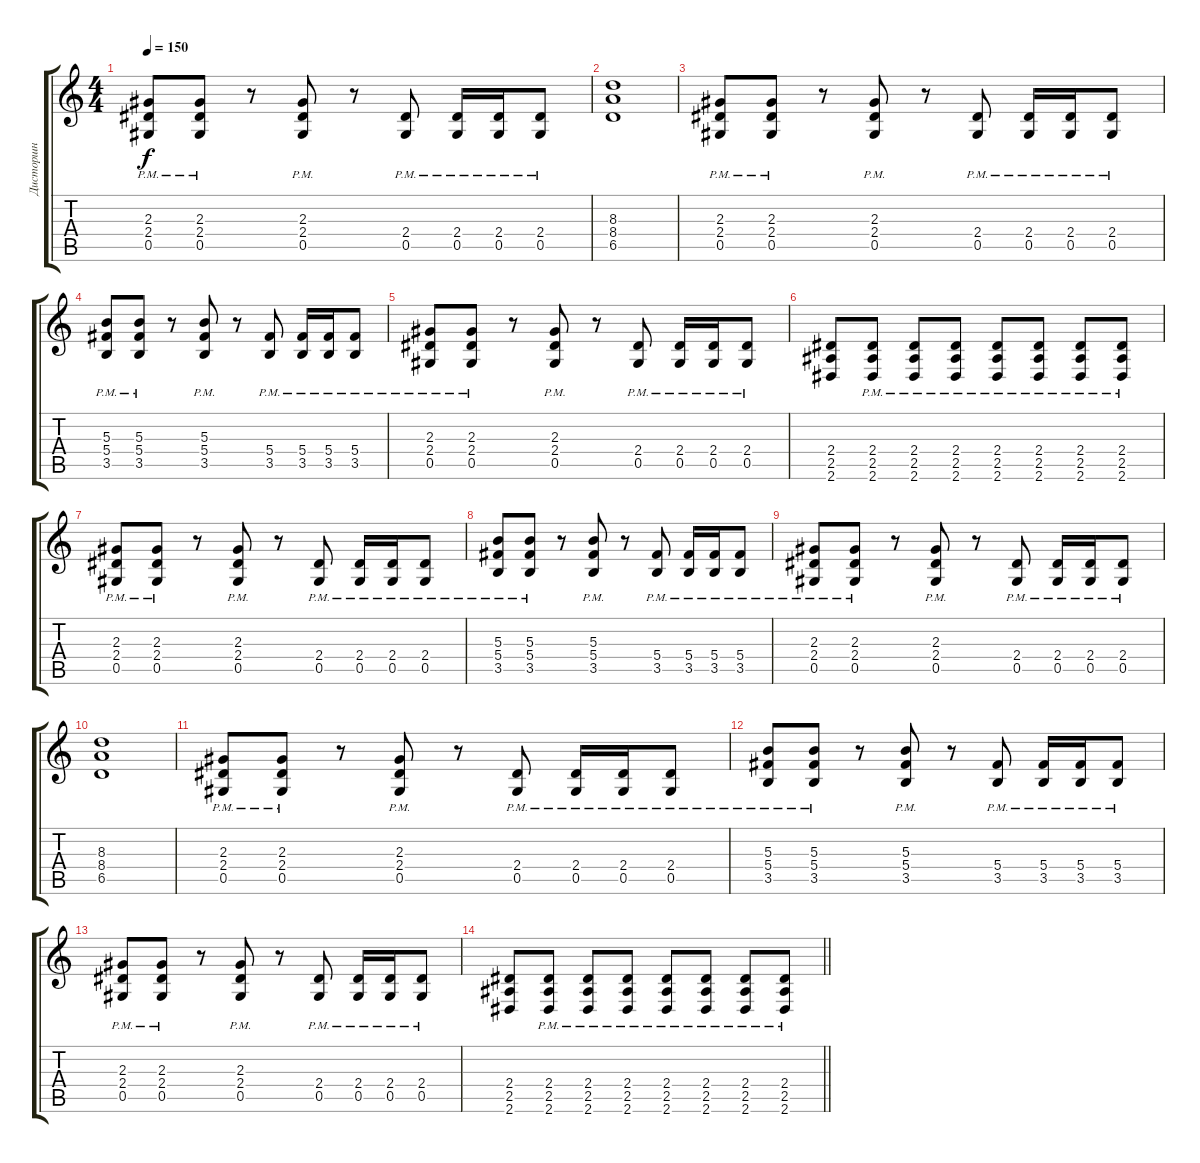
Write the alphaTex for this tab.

\track ("Дисторшн" "Дисторшн") {instrument distortionguitar}
\staff {score tabs}
\tuning (Eb4 Bb3 Gb3 Db3 Ab2 Db2) {hide}
\ts (4 4)
\tempo 150
\clef g2
\ks c
(2.3{pm} 2.4{pm} 0.5{pm}).8{dy f} (2.3{pm} 2.4{pm} 0.5{pm}).8 r.8 (2.3{pm} 2.4{pm} 0.5{pm}).8 r.8 (2.4{pm} 0.5{pm}).8 (2.4{pm} 0.5{pm}).16 (2.4{pm} 0.5{pm}).16 (2.4{pm} 0.5{pm}).8 |
(8.3 8.4 6.5).1 |
(2.3{pm} 2.4{pm} 0.5{pm}).8 (2.3{pm} 2.4{pm} 0.5{pm}).8 r.8 (2.3{pm} 2.4{pm} 0.5{pm}).8 r.8 (2.4{pm} 0.5{pm}).8 (2.4{pm} 0.5{pm}).16 (2.4{pm} 0.5{pm}).16 (2.4{pm} 0.5{pm}).8 |
(5.3{pm} 5.4{pm} 3.5{pm}).8 (5.3{pm} 5.4{pm} 3.5{pm}).8 r.8 (5.3{pm} 5.4{pm} 3.5{pm}).8 r.8 (5.4{pm} 3.5{pm}).8 (5.4{pm} 3.5{pm}).16 (5.4{pm} 3.5{pm}).16 (5.4{pm} 3.5{pm}).8 |
(2.3{pm} 2.4{pm} 0.5{pm}).8 (2.3{pm} 2.4{pm} 0.5{pm}).8 r.8 (2.3{pm} 2.4{pm} 0.5{pm}).8 r.8 (2.4{pm} 0.5{pm}).8 (2.4{pm} 0.5{pm}).16 (2.4{pm} 0.5{pm}).16 (2.4{pm} 0.5{pm}).8 |
(2.4 2.5 2.6).8 (2.4{pm} 2.5{pm} 2.6{pm}).8 (2.4{pm} 2.5{pm} 2.6{pm}).8 (2.4{pm} 2.5{pm} 2.6{pm}).8 (2.4{pm} 2.5{pm} 2.6{pm}).8 (2.4{pm} 2.5{pm} 2.6{pm}).8 (2.4{pm} 2.5{pm} 2.6{pm}).8 (2.4{pm} 2.5{pm} 2.6{pm}).8 |
(2.3{pm} 2.4{pm} 0.5{pm}).8 (2.3{pm} 2.4{pm} 0.5{pm}).8 r.8 (2.3{pm} 2.4{pm} 0.5{pm}).8 r.8 (2.4{pm} 0.5{pm}).8 (2.4{pm} 0.5{pm}).16 (2.4{pm} 0.5{pm}).16 (2.4{pm} 0.5{pm}).8 |
(5.3{pm} 5.4{pm} 3.5{pm}).8 (5.3{pm} 5.4{pm} 3.5{pm}).8 r.8 (5.3{pm} 5.4{pm} 3.5{pm}).8 r.8 (5.4{pm} 3.5{pm}).8 (5.4{pm} 3.5{pm}).16 (5.4{pm} 3.5{pm}).16 (5.4{pm} 3.5{pm}).8 |
(2.3{pm} 2.4{pm} 0.5{pm}).8 (2.3{pm} 2.4{pm} 0.5{pm}).8 r.8 (2.3{pm} 2.4{pm} 0.5{pm}).8 r.8 (2.4{pm} 0.5{pm}).8 (2.4{pm} 0.5{pm}).16 (2.4{pm} 0.5{pm}).16 (2.4{pm} 0.5{pm}).8 |
(8.3 8.4 6.5).1 |
(2.3{pm} 2.4{pm} 0.5{pm}).8 (2.3{pm} 2.4{pm} 0.5{pm}).8 r.8 (2.3{pm} 2.4{pm} 0.5{pm}).8 r.8 (2.4{pm} 0.5{pm}).8 (2.4{pm} 0.5{pm}).16 (2.4{pm} 0.5{pm}).16 (2.4{pm} 0.5{pm}).8 |
(5.3{pm} 5.4{pm} 3.5{pm}).8 (5.3{pm} 5.4{pm} 3.5{pm}).8 r.8 (5.3{pm} 5.4{pm} 3.5{pm}).8 r.8 (5.4{pm} 3.5{pm}).8 (5.4{pm} 3.5{pm}).16 (5.4{pm} 3.5{pm}).16 (5.4{pm} 3.5{pm}).8 |
(2.3{pm} 2.4{pm} 0.5{pm}).8 (2.3{pm} 2.4{pm} 0.5{pm}).8 r.8 (2.3{pm} 2.4{pm} 0.5{pm}).8 r.8 (2.4{pm} 0.5{pm}).8 (2.4{pm} 0.5{pm}).16 (2.4{pm} 0.5{pm}).16 (2.4{pm} 0.5{pm}).8 |
\barLineRight lightlight
(2.4 2.5 2.6).8 (2.4{pm} 2.5{pm} 2.6{pm}).8 (2.4{pm} 2.5{pm} 2.6{pm}).8 (2.4{pm} 2.5{pm} 2.6{pm}).8 (2.4{pm} 2.5{pm} 2.6{pm}).8 (2.4{pm} 2.5{pm} 2.6{pm}).8 (2.4{pm} 2.5{pm} 2.6{pm}).8 (2.4{pm} 2.5{pm} 2.6{pm}).8
